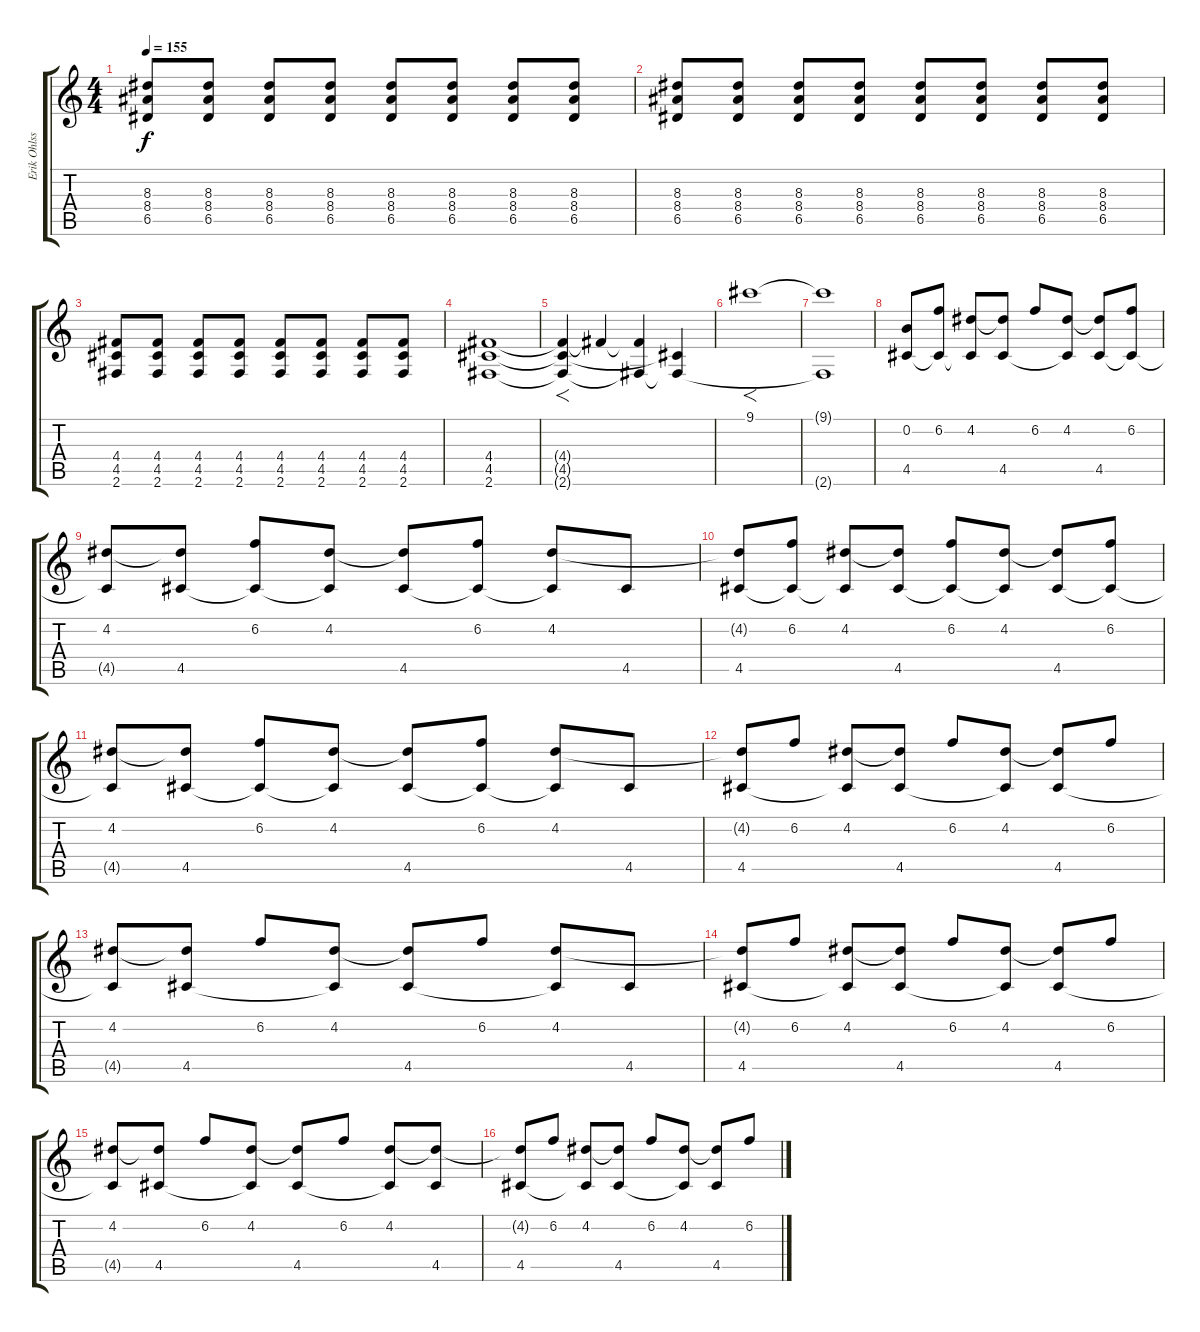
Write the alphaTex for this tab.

\track ("Erik Ohlsson Lead" "Erik Ohlss") {instrument overdrivenguitar}
\staff {score tabs}
\tuning (E4 B3 G3 D3 A2 E2) {hide}
\ts (4 4)
\tempo 155
\clef g2
\ks c
(8.3 8.4 6.5).8{dy f} (8.3 8.4 6.5).8 (8.3 8.4 6.5).8 (8.3 8.4 6.5).8 (8.3 8.4 6.5).8 (8.3 8.4 6.5).8 (8.3 8.4 6.5).8 (8.3 8.4 6.5).8 |
(8.3 8.4 6.5).8 (8.3 8.4 6.5).8 (8.3 8.4 6.5).8 (8.3 8.4 6.5).8 (8.3 8.4 6.5).8 (8.3 8.4 6.5).8 (8.3 8.4 6.5).8 (8.3 8.4 6.5).8 |
(4.4 4.5 2.6).8 (4.4 4.5 2.6).8 (4.4 4.5 2.6).8 (4.4 4.5 2.6).8 (4.4 4.5 2.6).8 (4.4 4.5 2.6).8 (4.4 4.5 2.6).8 (4.4 4.5 2.6).8 |
(4.4 4.5 2.6).1 |
(4.4{t} 4.5{t} 2.6{t}).4{f volume 0} 4.4{t}.4{volume 12} (4.4{t} 2.6{t}).4{volume 0} (4.5{t} 2.6{t}).4{volume 11} |
9.1.1{f} |
(9.1{t} 2.6{t}).1 |
(0.2 4.5).8{volume 16 instrument electricguitarclean} (6.2 4.5{t}).8 (4.2 4.5{t}).8 (4.2{t} 4.5).8 6.2.8 (4.2 4.5{t}).8 (4.2{t} 4.5).8 (6.2 4.5{t}).8 |
(4.2 4.5{t}).8 (4.2{t} 4.5).8 (6.2 4.5{t}).8 (4.2 4.5{t}).8 (4.2{t} 4.5).8 (6.2 4.5{t}).8 (4.2 4.5{t}).8 4.5.8 |
(4.2{t} 4.5).8 (6.2 4.5{t}).8 (4.2 4.5{t}).8 (4.2{t} 4.5).8 (6.2 4.5{t}).8 (4.2 4.5{t}).8 (4.2{t} 4.5).8 (6.2 4.5{t}).8 |
(4.2 4.5{t}).8 (4.2{t} 4.5).8 (6.2 4.5{t}).8 (4.2 4.5{t}).8 (4.2{t} 4.5).8 (6.2 4.5{t}).8 (4.2 4.5{t}).8 4.5.8 |
(4.2{t} 4.5).8 6.2.8 (4.2 4.5{t}).8 (4.2{t} 4.5).8 6.2.8 (4.2 4.5{t}).8 (4.2{t} 4.5).8 6.2.8 |
(4.2 4.5{t}).8 (4.2{t} 4.5).8 6.2.8 (4.2 4.5{t}).8 (4.2{t} 4.5).8 6.2.8 (4.2 4.5{t}).8 4.5.8 |
(4.2{t} 4.5).8 6.2.8 (4.2 4.5{t}).8 (4.2{t} 4.5).8 6.2.8 (4.2 4.5{t}).8 (4.2{t} 4.5).8 6.2.8 |
(4.2 4.5{t}).8 (4.2{t} 4.5).8 6.2.8 (4.2 4.5{t}).8 (4.2{t} 4.5).8 6.2.8 (4.2 4.5{t}).8 (4.2{t} 4.5).8 |
(4.2{t} 4.5).8 6.2.8 (4.2 4.5{t}).8 (4.2{t} 4.5).8 6.2.8 (4.2 4.5{t}).8 (4.2{t} 4.5).8 6.2.8
